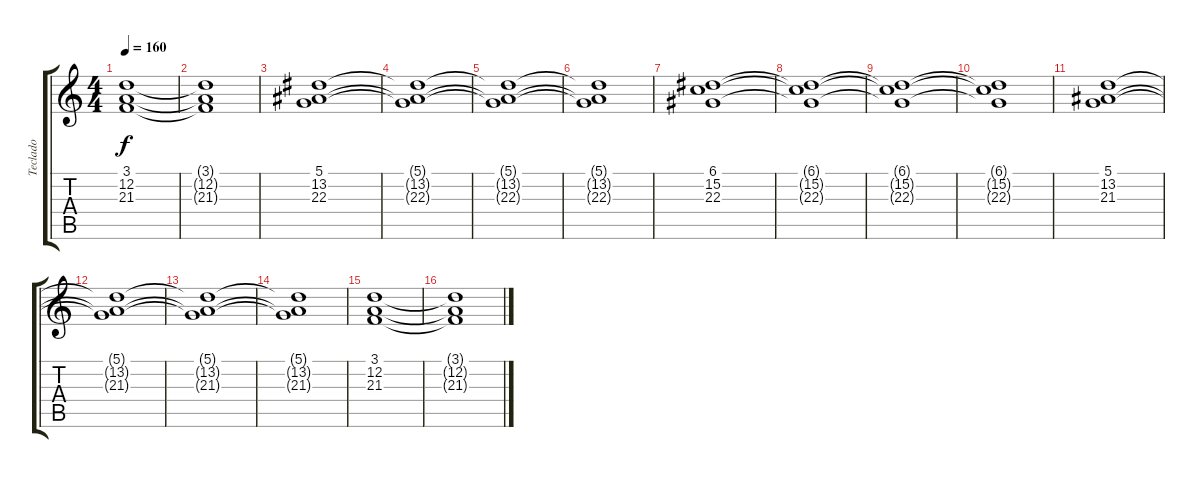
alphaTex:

\track ("Teclado" "Teclado") {instrument stringensemble1}
\staff {score tabs}
\tuning (D4 A3 F3 C3 G2 D2) {hide}
\ts (4 4)
\tempo 160
\clef g2
\ks c
(3.1{t} 12.2{t} 21.3{t}).1{dy f} |
(3.1{t} 12.2{t} 21.3{t}).1 |
(5.1 13.2 22.3).1 |
(5.1{t} 13.2{t} 22.3{t}).1 |
(5.1{t} 13.2{t} 22.3{t}).1 |
(5.1{t} 13.2{t} 22.3{t}).1 |
(6.1 15.2 22.3).1 |
(6.1{t} 15.2{t} 22.3{t}).1 |
(6.1{t} 15.2{t} 22.3{t}).1 |
(6.1{t} 15.2{t} 22.3{t}).1 |
(5.1 13.2 21.3).1 |
(5.1{t} 13.2{t} 21.3{t}).1 |
(5.1{t} 13.2{t} 21.3{t}).1 |
(5.1{t} 13.2{t} 21.3{t}).1 |
(3.1 12.2 21.3).1 |
(3.1{t} 12.2{t} 21.3{t}).1
